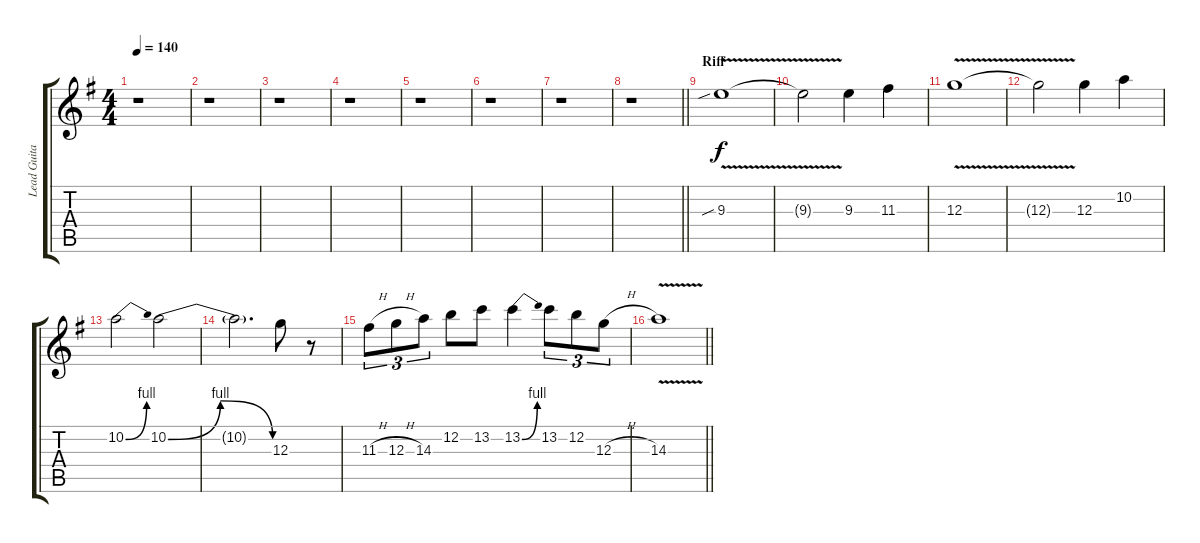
\track ("Lead Guitar 1: Axel Rudi Pell" "Lead Guita") {instrument overdrivenguitar}
\staff {score tabs}
\tuning (E4 B3 G3 D3 A2 E2) {hide}
\ts (4 4)
\tempo 140
\clef g2
\ks eminor
r.1{dy f} |
r.1 |
r.1 |
r.1 |
r.1 |
r.1 |
r.1 |
\barLineRight lightlight
r.1 |
\section ("" "Riff")
9.3{v sib}.1 |
9.3{t}.2 9.3.4 11.3.4 |
12.3{v}.1 |
12.3{t}.2 12.3.4 10.2.4 |
10.2{be (bend 0 0 60 4)}.2 10.2{be (bendrelease 0 0 10 4 45 4 60 0)}.2 |
10.2{t}.2{d} 12.3.8 r.8 |
11.3{h}.8{tu (3 2)} 12.3{h}.8{tu (3 2)} 14.3.8{tu (3 2)} 12.2.8 13.2.8 13.2{be (bend 0 0 60 4)}.4 13.2.8{tu (3 2)} 12.2.8{tu (3 2)} 12.3{h}.8{tu (3 2)} |
\barLineRight lightlight
14.3{v}.1
